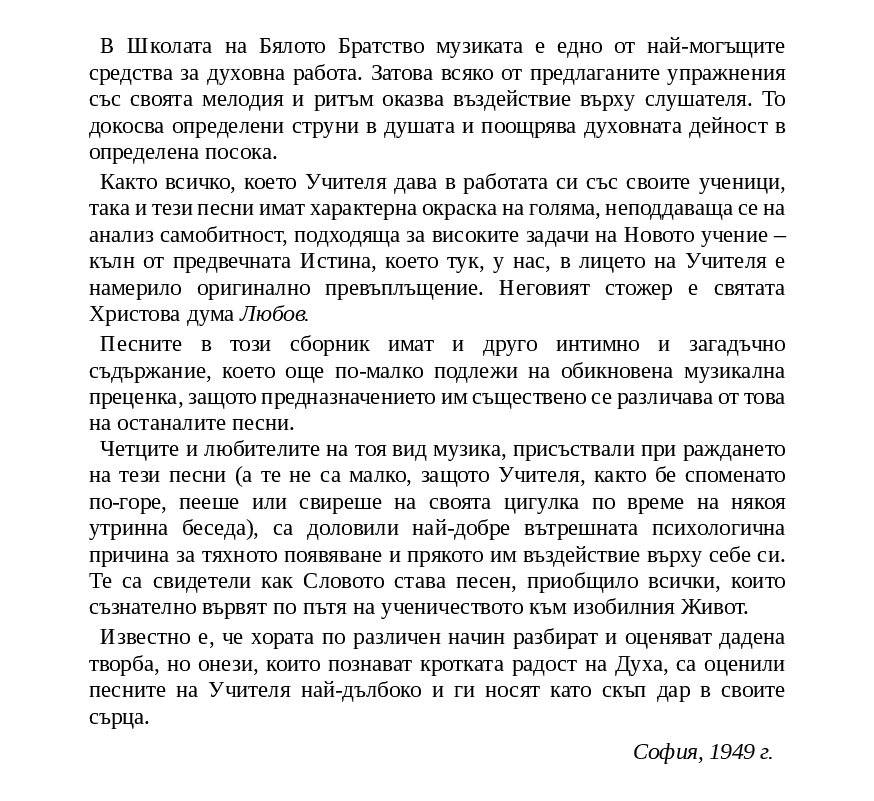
\version "2.24.4"

% include paper part and global functions
\include "include/globals.ily"

\bookpart {
  \paper {
    print-all-headers = ##t
    print-page-number = ##t
    print-first-page-number = ##f
    page-number-type = #'roman-upper


    % put page numbers on the bottom
    oddHeaderMarkup = \markup {

      \fill-line {
        """"
        \if \should-print-page-number  \abs-fontsize #9 {
          \fromproperty #'page:page-number-string

        }
      }
    }
    evenHeaderMarkup = \markup {

      \fill-line {
        \if \should-print-page-number \abs-fontsize #9 {
          \fromproperty #'page:page-number-string
          ""
        }
      }
    }

    oddFooterMarkup = \markup ""

    evenFooterMarkup = ""
    left-margin = 1.5\cm
    right-margin = 1.5\cm
    top-margin = 1\cm
    bottom-margin = 1.2\cm
    ragged-bottom = ##t % do not spread the staves to fill the whole vertical space
    top-markup-spacing.basic-distance = 8\mm
    top-system-spacing.basic-distance = 10\mm

    % change distance between staves
    system-system-spacing =
    #'((basic-distance . 16)
       (minimum-distance . 6)
       (padding . 1)
       (stretchability . 12))
  }

  
  \markup \abs-fontsize #11 {
    \vspace #0.9 \override #'(baseline-skip . 3.4)
    \justify {
      \hspace #1.5
      В Школата на Бялото Братство музиката е едно от най-могъщите средства за духовна работа.
      Затова всяко от предлаганите упражнения със своята мелодия и ритъм оказва въздействие върху
      слушателя. То докосва определени струни в душата и поощрява
      духовната дейност в определена посока.
    }
  }

  \markup \abs-fontsize #11 {
    \vspace #0.9 \override #'(baseline-skip . 3.4)
    \justify {
      \hspace #1.5
      Както всичко, което Учителя дава в работата си със своите
      ученици, така и тези песни имат характерна окраска на голяма,
      неподдаваща се на анализ самобитност, подходяща за високите
      задачи на Новото учение – кълн от предвечната Истина, което тук,
      у нас, в лицето на Учителя е намерило оригинално превъплъщение.
      Неговият стожер е святата Христова дума \italic"Любов."
    }
  }

  \markup \abs-fontsize #11 {
    \vspace #0.9 \override #'(baseline-skip . 3.4)
    \justify {
      \hspace #1.5

      Песните в този сборник имат и друго интимно и загадъчно
      съдържание, което още по-малко подлежи на обикновена
      музикална преценка, защото предназначението им съществено се
      различава от това на останалите песни.
    }
  }

  \markup \abs-fontsize #11 {
    \vspace #0.9 \override #'(baseline-skip . 3.4)
    \justify {
      \hspace #1.5
      Четците и любителите на тоя вид музика, присъствали при
      раждането на тези песни (а те не са малко, защото Учителя, както
      бе споменато по-горе, пееше или свиреше на своята цигулка
      по време на някоя утринна беседа), са доловили най-добре
      вътрешната психологична причина за тяхното появяване и прякото
      им въздействие върху себе си. Те са свидетели как Словото става
      песен, приобщило всички, които съзнателно вървят по пътя на
      ученичеството към изобилния Живот.
    }
  }

  \markup \abs-fontsize #11 {
    \vspace #0.9 \override #'(baseline-skip . 3.4)
    \justify {
      \hspace #1.5

      Известно е, че хората по различен начин разбират и оценяват
      дадена творба, но онези, които познават кротката радост на Духа,
      са оценили песните на Учителя най-дълбоко и ги носят като скъп
      дар в своите сърца.


    }
  }



  \markup \abs-fontsize #11 \raise #0 \override #'(baseline-skip . 3.4) {
    \column {
      \line {"  "}
      \fill-line { "" ""  \italic {"София, 1949 г.  "} }
    }
  }



} % bookpart



% Più mosso
% „Weiße Bruderschaft“